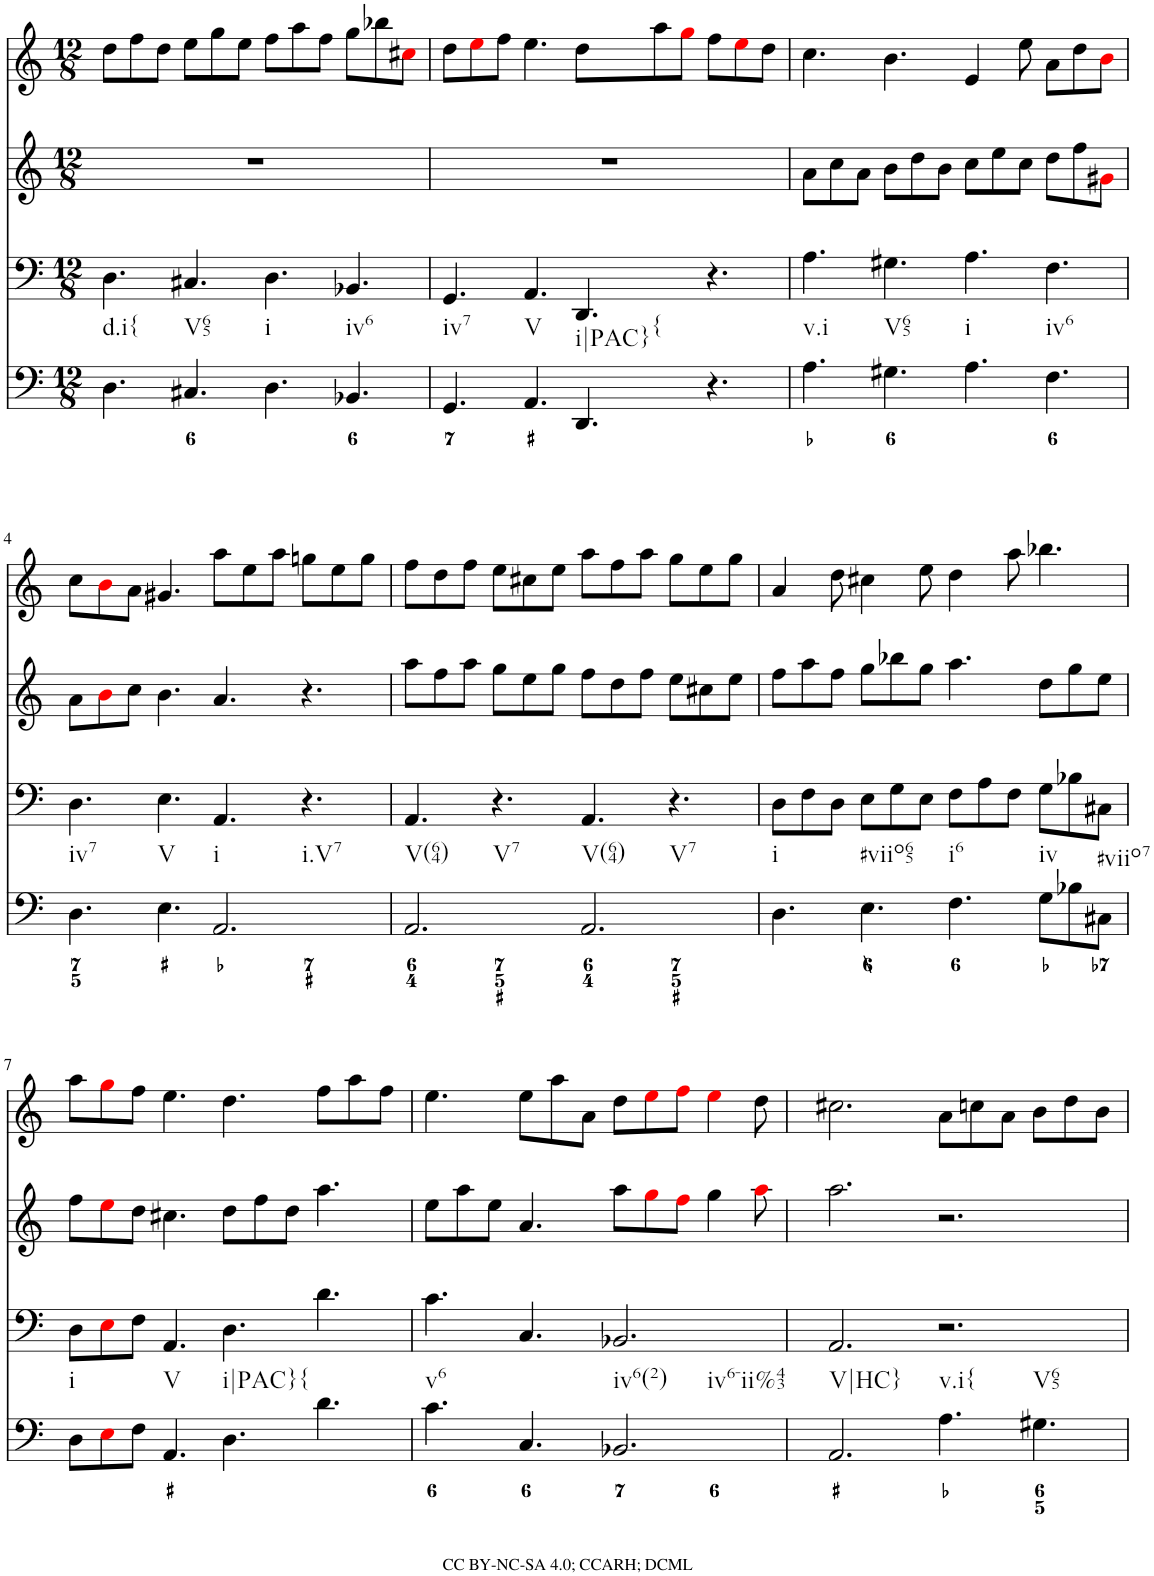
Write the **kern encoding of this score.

**kern	**kern	**kern	**kern
*part4	*part3	*part2	*part1
*staff4	*staff3	*staff2	*staff1
*I"Piano	*I"Piano	*I"Piano	*I"Piano
*I'Pno	*I'Pno	*I'Pno	*I'Pno
*clefF4	*clefF4	*clefG2	*clefG2
*k[]	*k[]	*k[]	*k[]
*M12/8	*M12/8	*M12/8	*M12/8
=1	=1	=1	=1
!	!LO:TX:b:t=d.i{	!	!
4.D\	4.D\	1.r	8dd\L
.	.	.	8ff\
.	.	.	8dd\J
!	!LO:TX:b:t=V65	!	!
4.C#X/	4.C#X/	.	8ee\L
.	.	.	8gg\
.	.	.	8ee\J
!	!LO:TX:b:t=i	!	!
4.D\	4.D\	.	8ff\L
.	.	.	8aa\
.	.	.	8ff\J
!	!LO:TX:b:t=iv6	!	!
4.BB-X/	4.BB-X/	.	8gg\L
.	.	.	8bb-X\
.	.	.	8cc#Xi\J
=2	=2	=2	=2
!	!LO:TX:b:t=iv7	!	!
4.GG/	4.GG/	1.r	8dd\L
.	.	.	8eei\
.	.	.	8ff\J
!	!LO:TX:b:t=V	!	!
4.AA/	4.AA/	.	4.ee\
!	!LO:TX:b:t=i|PAC}	!	!
!	!LO:TX:b:t={	!	!
4.DD/	4.DD/	.	8dd\L
.	.	.	8aa\
.	.	.	8ggi\J
4.r	4.r	.	8ff\L
.	.	.	8eei\
.	.	.	8dd\J
=3	=3	=3	=3
!	!LO:TX:b:t=v.i	!	!
4.A\	4.A\	8a\L	4.cc\
.	.	8cc\	.
.	.	8a\J	.
!	!LO:TX:b:t=V65	!	!
4.G#X\	4.G#X\	8b\L	4.b\
.	.	8dd\	.
.	.	8b\J	.
!	!LO:TX:b:t=i	!	!
4.A\	4.A\	8cc\L	4e/
.	.	8ee\	.
.	.	8cc\J	8ee\
!	!LO:TX:b:t=iv6	!	!
4.F\	4.F\	8dd\L	8a\L
.	.	8ff\	8dd\
.	.	8g#Xi\J	8bi\J
!!LO:LB:g=z
=4	=4	=4	=4
!	!LO:TX:b:t=iv7	!	!
4.D\	4.D\	8a\L	8cc\L
.	.	8bi\	8bi\
.	.	8cc\J	8a\J
!	!LO:TX:b:t=V	!	!
4.E\	4.E\	4.b\	4.g#X/
!	!LO:TX:b:t=i	!	!
2.AA/	4.AA/	4.a/	8aa\L
.	.	.	8ee\
.	.	.	8aa\J
!	!LO:TX:b:t=i.V7	!	!
.	4.r	4.r	8ggn\L
.	.	.	8ee\
.	.	.	8gg\J
=5	=5	=5	=5
!	!LO:TX:b:t=V(64)	!	!
2.AA/	4.AA/	8aa\L	8ff\L
.	.	8ff\	8dd\
.	.	8aa\J	8ff\J
!	!LO:TX:b:t=V7	!	!
.	4.r	8gg\L	8ee\L
.	.	8ee\	8cc#X\
.	.	8gg\J	8ee\J
!	!LO:TX:b:t=V(64)	!	!
2.AA/	4.AA/	8ff\L	8aa\L
.	.	8dd\	8ff\
.	.	8ff\J	8aa\J
!	!LO:TX:b:t=V7	!	!
.	4.r	8ee\L	8gg\L
.	.	8cc#X\	8ee\
.	.	8ee\J	8gg\J
=6	=6	=6	=6
!	!LO:TX:b:t=i	!	!
4.D\	8D\L	8ff\L	4a/
.	8F\	8aa\	.
.	8D\J	8ff\J	8dd\
!	!LO:TX:b:t=#viio65	!	!
4.E\	8E\L	8gg\L	4cc#X\
.	8G\	8bb-X\	.
.	8E\J	8gg\J	8ee\
!	!LO:TX:b:t=i6	!	!
4.F\	8F\L	4.aa\	4dd\
.	8A\	.	.
.	8F\J	.	8aa\
!	!LO:TX:b:t=iv	!	!
8G\L	8G\L	8dd\L	4.bb-X\
8B-X\	8B-X\	8gg\	.
!	!LO:TX:b:t=#viio7	!	!
8C#X\J	8C#X\J	8ee\J	.
!!LO:LB:g=z
=7	=7	=7	=7
!	!LO:TX:b:t=i	!	!
8D\L	8D\L	8ff\L	8aa\L
8Ei\	8Ei\	8eei\	8ggi\
8F\J	8F\J	8dd\J	8ff\J
!	!LO:TX:b:t=V	!	!
4.AA/	4.AA/	4.cc#X\	4.ee\
!	!LO:TX:b:t=i|PAC}{	!	!
4.D\	4.D\	8dd\L	4.dd\
.	.	8ff\	.
.	.	8dd\J	.
4.d\	4.d\	4.aa\	8ff\L
.	.	.	8aa\
.	.	.	8ff\J
=8	=8	=8	=8
!	!LO:TX:b:t=v6	!	!
4.c\	4.c\	8ee\L	4.ee\
.	.	8aa\	.
.	.	8ee\J	.
4.C/	4.C/	4.a/	8ee\L
.	.	.	8aa\
.	.	.	8a\J
!	!LO:TX:b:t=iv6(2)	!	!
!	!LO:TX:b:t=iv6-ii%43	!	!
2.BB-X/	2.BB-X/	8aa\L	8dd\L
.	.	8ggi\	8eei\
.	.	8ffi\J	8ffi\J
.	.	4gg\	4eei\
.	.	8aai\	8dd\
=9	=9	=9	=9
!	!LO:TX:b:t=V|HC}	!	!
2.AA/	2.AA/	2.aa\	2.cc#X\
!	!LO:TX:b:t=v.i{	!	!
!	!LO:TX:b:t=V65	!	!
4.A\	2.r	2.r	8a\L
.	.	.	8ccn\
.	.	.	8a\J
4.G#X\	.	.	8b\L
.	.	.	8dd\
.	.	.	8b\J
=	=	=	=
*-	*-	*-	*-
